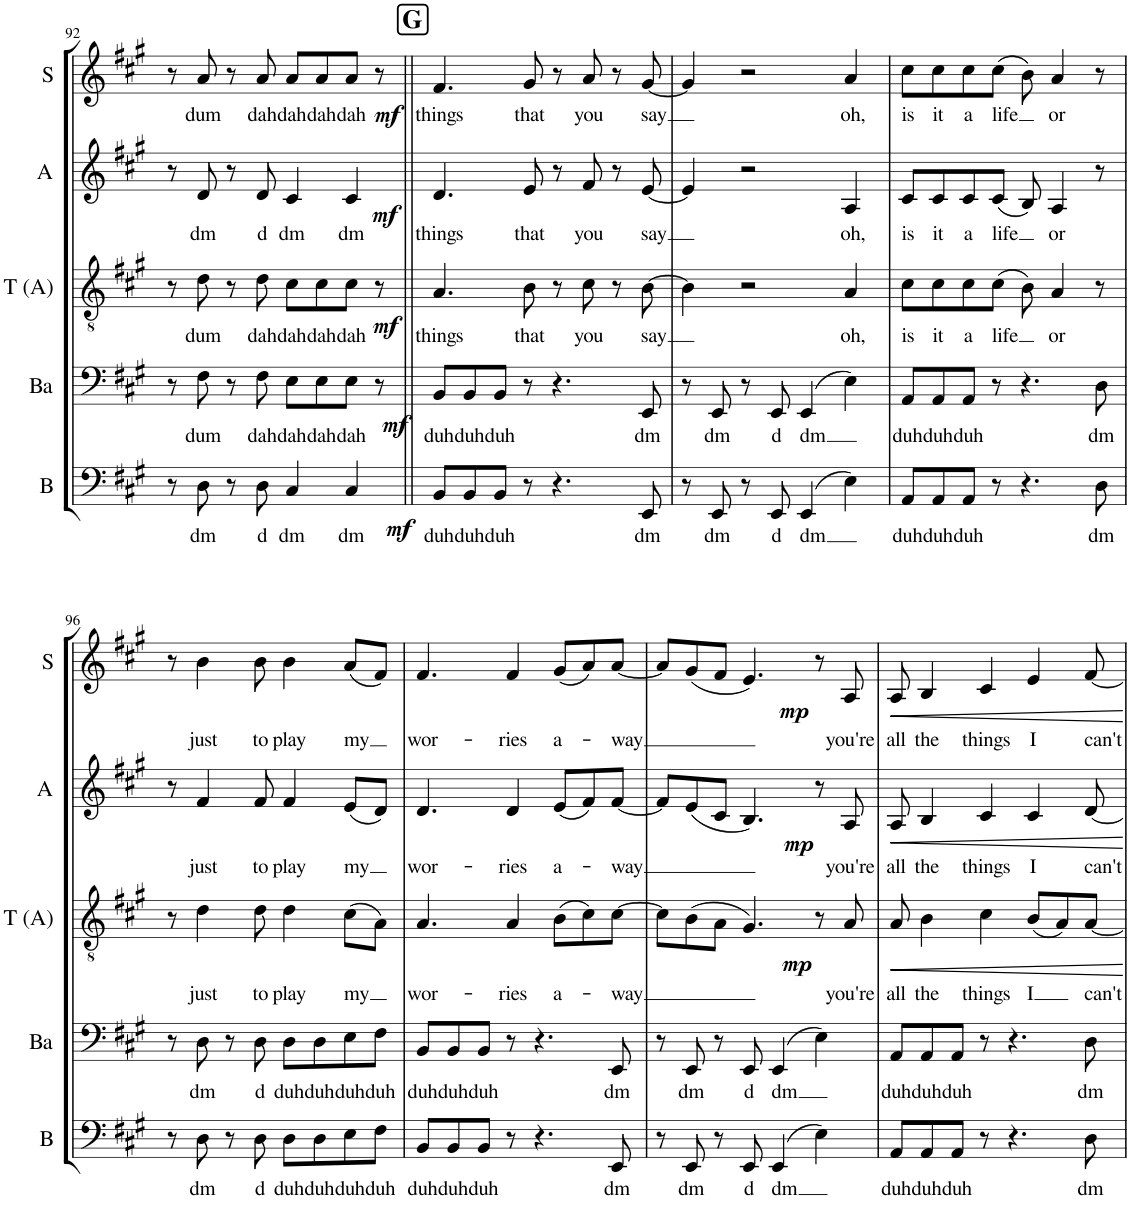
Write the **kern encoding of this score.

**kern	**text	**dynam	**kern	**text	**dynam	**kern	**text	**dynam	**kern	**text	**dynam	**kern	**text	**dynam
*part5	*part5	*part5	*part4	*part4	*part4	*part3	*part3	*part3	*part2	*part2	*part2	*part1	*part1	*part1
*staff5	*staff5	*staff5	*staff4	*staff4	*staff4	*staff3	*staff3	*staff3	*staff2	*staff2	*staff2	*staff1	*staff1	*staff1
*I"Bas	*	*	*I"Bariton	*	*	*I"Tenor (Alt)	*	*	*I"Alt	*	*	*I"Sopraan	*	*
*I'B	*	*	*I'Ba	*	*	*I'T (A)	*	*	*I'A	*	*	*I'S	*	*
!!LO:PB:g=z
*clefF4	*	*	*clefF4	*	*	*clefGv2	*	*	*clefG2	*	*	*clefG2	*	*
*k[f#c#g#]	*	*	*k[f#c#g#]	*	*	*k[f#c#g#]	*	*	*k[f#c#g#]	*	*	*k[f#c#g#]	*	*
*M4/4	*	*	*M4/4	*	*	*M4/4	*	*	*M4/4	*	*	*M4/4	*	*
=92	=92	=92	=92	=92	=92	=92	=92	=92	=92	=92	=92	=92	=92	=92
8r	.	.	8r	.	.	8r	.	.	8r	.	.	8r	.	.
!	!LO:LY:b	!	!	!LO:LY:b	!	!	!LO:LY:b	!	!	!LO:LY:b	!	!	!LO:LY:b	!
8D\	dm	.	8F#\	dum	.	8d\	dum	.	8d/	dm	.	8a/	dum	.
8r	.	.	8r	.	.	8r	.	.	8r	.	.	8r	.	.
!	!LO:LY:b	!	!	!LO:LY:b	!	!	!LO:LY:b	!	!	!LO:LY:b	!	!	!LO:LY:b	!
8D\	d	.	8F#\	dah	.	8d\	dah	.	8d/	d	.	8a/	dah	.
!	!LO:LY:b	!	!	!LO:LY:b	!	!	!LO:LY:b	!	!	!LO:LY:b	!	!	!LO:LY:b	!
4C#/	dm	.	8E\L	dah	.	8c#\L	dah	.	4c#/	dm	.	8a/L	dah	.
!	!	!	!	!LO:LY:b	!	!	!LO:LY:b	!	!	!	!	!	!LO:LY:b	!
.	.	.	8E\	dah	.	8c#\	dah	.	.	.	.	8a/	dah	.
!	!LO:LY:b	!LO:DY:b	!	!LO:LY:b	!	!	!LO:LY:b	!	!	!LO:LY:b	!LO:DY:b	!	!LO:LY:b	!
4C#/	dm	mf	8E\J	dah	.	8c#\J	dah	.	4c#/	dm	mf	8a/J	dah	.
!	!	!	!	!	!LO:DY:b	!	!	!LO:DY:b	!	!	!	!	!	!LO:DY:b
.	.	.	8r	.	mf	8r	.	mf	.	.	.	8r	.	mf
!!LO:REH:place=s1:a:B:cj:fs=14:t=G
=93||	=93||	=93||	=93||	=93||	=93||	=93||	=93||	=93||	=93||	=93||	=93||	=93||	=93||	=93||
!	!LO:LY:b	!	!	!LO:LY:b	!	!	!LO:LY:b	!	!	!LO:LY:b	!	!	!LO:LY:b	!
8BB/L	duh	.	8BB/L	duh	.	4.A/	things	.	4.d/	things	.	4.f#/	things	.
!	!LO:LY:b	!	!	!LO:LY:b	!	!	!	!	!	!	!	!	!	!
8BB/	duh	.	8BB/	duh	.	.	.	.	.	.	.	.	.	.
!	!LO:LY:b	!	!	!LO:LY:b	!	!	!	!	!	!	!	!	!	!
8BB/J	duh	.	8BB/J	duh	.	.	.	.	.	.	.	.	.	.
!	!	!	!	!	!	!	!LO:LY:b	!	!	!LO:LY:b	!	!	!LO:LY:b	!
8r	.	.	8r	.	.	8B\	that	.	8e/	that	.	8g#/	that	.
4.r	.	.	4.r	.	.	8r	.	.	8r	.	.	8r	.	.
!	!	!	!	!	!	!	!LO:LY:b	!	!	!LO:LY:b	!	!	!LO:LY:b	!
.	.	.	.	.	.	8c#\	you	.	8f#/	you	.	8a/	you	.
.	.	.	.	.	.	8r	.	.	8r	.	.	8r	.	.
!	!LO:LY:b	!	!	!LO:LY:b	!	!	!LO:LY:b	!	!	!LO:LY:b	!	!	!LO:LY:b	!
8EE/	dm	.	8EE/	dm	.	[8B\	say	.	[8e/	say	.	[8g#/	say	.
=94	=94	=94	=94	=94	=94	=94	=94	=94	=94	=94	=94	=94	=94	=94
8r	.	.	8r	.	.	4B\]	.	.	4e/]	.	.	4g#/]	.	.
!	!LO:LY:b	!	!	!LO:LY:b	!	!	!	!	!	!	!	!	!	!
8EE/	dm	.	8EE/	dm	.	.	.	.	.	.	.	.	.	.
8r	.	.	8r	.	.	2r	.	.	2r	.	.	2r	.	.
!	!LO:LY:b	!	!	!LO:LY:b	!	!	!	!	!	!	!	!	!	!
8EE/	d	.	8EE/	d	.	.	.	.	.	.	.	.	.	.
!	!LO:LY:b	!	!	!LO:LY:b	!	!	!	!	!	!	!	!	!	!
(4EE/	dm	.	(4EE/	dm	.	.	.	.	.	.	.	.	.	.
!	!	!	!	!	!	!	!LO:LY:b	!	!	!LO:LY:b	!	!	!LO:LY:b	!
4E\)	.	.	4E\)	.	.	4A/	oh,	.	4A/	oh,	.	4a/	oh,	.
=95	=95	=95	=95	=95	=95	=95	=95	=95	=95	=95	=95	=95	=95	=95
!	!LO:LY:b	!	!	!LO:LY:b	!	!	!LO:LY:b	!	!	!LO:LY:b	!	!	!LO:LY:b	!
8AA/L	duh	.	8AA/L	duh	.	8c#\L	is	.	8c#/L	is	.	8cc#\L	is	.
!	!LO:LY:b	!	!	!LO:LY:b	!	!	!LO:LY:b	!	!	!LO:LY:b	!	!	!LO:LY:b	!
8AA/	duh	.	8AA/	duh	.	8c#\	it	.	8c#/	it	.	8cc#\	it	.
!	!LO:LY:b	!	!	!LO:LY:b	!	!	!LO:LY:b	!	!	!LO:LY:b	!	!	!LO:LY:b	!
8AA/J	duh	.	8AA/J	duh	.	8c#\	a	.	8c#/	a	.	8cc#\	a	.
!	!	!	!	!	!	!	!LO:LY:b	!	!	!LO:LY:b	!	!	!LO:LY:b	!
8r	.	.	8r	.	.	(8c#\J	life	.	(8c#/J	life	.	(8cc#\J	life	.
4.r	.	.	4.r	.	.	8B\)	.	.	8B/)	.	.	8b\)	.	.
!	!	!	!	!	!	!	!LO:LY:b	!	!	!LO:LY:b	!	!	!LO:LY:b	!
.	.	.	.	.	.	4A/	or	.	4A/	or	.	4a/	or	.
!	!LO:LY:b	!	!	!LO:LY:b	!	!	!	!	!	!	!	!	!	!
8D\	dm	.	8D\	dm	.	8r	.	.	8r	.	.	8r	.	.
!!LO:LB:g=z
=96	=96	=96	=96	=96	=96	=96	=96	=96	=96	=96	=96	=96	=96	=96
8r	.	.	8r	.	.	8r	.	.	8r	.	.	8r	.	.
!	!LO:LY:b	!	!	!LO:LY:b	!	!	!LO:LY:b	!	!	!LO:LY:b	!	!	!LO:LY:b	!
8D\	dm	.	8D\	dm	.	4d\	just	.	4f#/	just	.	4b\	just	.
8r	.	.	8r	.	.	.	.	.	.	.	.	.	.	.
!	!LO:LY:b	!	!	!LO:LY:b	!	!	!LO:LY:b	!	!	!LO:LY:b	!	!	!LO:LY:b	!
8D\	d	.	8D\	d	.	8d\	to	.	8f#/	to	.	8b\	to	.
!	!LO:LY:b	!	!	!LO:LY:b	!	!	!LO:LY:b	!	!	!LO:LY:b	!	!	!LO:LY:b	!
8D\L	duh	.	8D\L	duh	.	4d\	play	.	4f#/	play	.	4b\	play	.
!	!LO:LY:b	!	!	!LO:LY:b	!	!	!	!	!	!	!	!	!	!
8D\	duh	.	8D\	duh	.	.	.	.	.	.	.	.	.	.
!	!LO:LY:b	!	!	!LO:LY:b	!	!	!LO:LY:b	!	!	!LO:LY:b	!	!	!LO:LY:b	!
8E\	duh	.	8E\	duh	.	(8c#\L	my	.	(8e/L	my	.	(8a/L	my	.
!	!LO:LY:b	!	!	!LO:LY:b	!	!	!	!	!	!	!	!	!	!
8F#\J	duh	.	8F#\J	duh	.	8A\J)	.	.	8d/J)	.	.	8f#/J)	.	.
=97	=97	=97	=97	=97	=97	=97	=97	=97	=97	=97	=97	=97	=97	=97
!	!LO:LY:b	!	!	!LO:LY:b	!	!	!LO:LY:b	!	!	!LO:LY:b	!	!	!LO:LY:b	!
8BB/L	duh	.	8BB/L	duh	.	4.A/	wor-	.	4.d/	wor-	.	4.f#/	wor-	.
!	!LO:LY:b	!	!	!LO:LY:b	!	!	!	!	!	!	!	!	!	!
8BB/	duh	.	8BB/	duh	.	.	.	.	.	.	.	.	.	.
!	!LO:LY:b	!	!	!LO:LY:b	!	!	!	!	!	!	!	!	!	!
8BB/J	duh	.	8BB/J	duh	.	.	.	.	.	.	.	.	.	.
!	!	!	!	!	!	!	!LO:LY:b	!	!	!LO:LY:b	!	!	!LO:LY:b	!
8r	.	.	8r	.	.	4A/	-ries	.	4d/	-ries	.	4f#/	-ries	.
4.r	.	.	4.r	.	.	.	.	.	.	.	.	.	.	.
!	!	!	!	!	!	!	!LO:LY:b	!	!	!LO:LY:b	!	!	!LO:LY:b	!
.	.	.	.	.	.	(8B\L	a-	.	(8e/L	a-	.	(8g#/L	a-	.
.	.	.	.	.	.	8c#\)	.	.	8f#/)	.	.	8a/)	.	.
!	!LO:LY:b	!	!	!LO:LY:b	!	!	!LO:LY:b	!	!	!LO:LY:b	!	!	!LO:LY:b	!
8EE/	dm	.	8EE/	dm	.	[8c#\J	-way	.	[8f#/J	-way	.	[8a/J	-way	.
=98	=98	=98	=98	=98	=98	=98	=98	=98	=98	=98	=98	=98	=98	=98
8r	.	.	8r	.	.	8c#\L]	.	.	8f#/L]	.	.	8a/L]	.	.
!	!LO:LY:b	!	!	!LO:LY:b	!	!	!	!	!	!	!	!	!	!
8EE/	dm	.	8EE/	dm	.	(8B\	.	.	(8e/	.	.	(8g#/	.	.
8r	.	.	8r	.	.	8A\J	.	.	8c#/J	.	.	8f#/J	.	.
!	!LO:LY:b	!	!	!LO:LY:b	!	!	!	!	!	!	!	!	!	!
8EE/	d	.	8EE/	d	.	4.G#/)	.	.	4.B/)	.	.	4.e/)	.	.
!	!LO:LY:b	!	!	!LO:LY:b	!	!	!	!	!	!	!	!	!	!
(4EE/	dm	.	(4EE/	dm	.	.	.	.	.	.	.	.	.	.
!	!	!	!	!	!	!	!	!LO:DY:b	!	!	!LO:DY:b	!	!	!LO:DY:b
4E\)	.	.	4E\)	.	.	8r	.	mp	8r	.	mp	8r	.	mp
!	!	!	!	!	!	!	!LO:LY:b	!	!	!LO:LY:b	!	!	!LO:LY:b	!
.	.	.	.	.	.	8A/	you're	.	8A/	you're	.	8A/	you're	.
=99	=99	=99	=99	=99	=99	=99	=99	=99	=99	=99	=99	=99	=99	=99
!	!LO:LY:b	!	!	!LO:LY:b	!	!	!LO:LY:b	!	!	!LO:LY:b	!	!	!LO:LY:b	!
8AA/L	duh	.	8AA/L	duh	.	8A/	all	.	8A/	all	.	8A/	all	.
!	!LO:LY:b	!	!	!LO:LY:b	!	!	!LO:LY:b	!	!	!LO:LY:b	!	!	!LO:LY:b	!
8AA/	duh	.	8AA/	duh	.	4B\	the	.	4B/	the	.	4B/	the	.
!	!LO:LY:b	!	!	!LO:LY:b	!	!	!	!	!	!	!	!	!	!
8AA/J	duh	.	8AA/J	duh	.	.	.	.	.	.	.	.	.	.
!	!	!	!	!	!	!	!LO:LY:b	!	!	!LO:LY:b	!	!	!LO:LY:b	!
8r	.	.	8r	.	.	4c#\	things	.	4c#/	things	.	4c#/	things	.
4.r	.	.	4.r	.	.	.	.	.	.	.	.	.	.	.
!	!	!	!	!	!	!	!LO:LY:b	!	!	!LO:LY:b	!	!	!LO:LY:b	!
.	.	.	.	.	.	(8B/L	I	.	4c#/	I	.	4e/	I	.
.	.	.	.	.	.	8A/)	.	.	.	.	.	.	.	.
!	!LO:LY:b	!	!	!LO:LY:b	!	!	!LO:LY:b	!	!	!LO:LY:b	!	!	!LO:LY:b	!
8D\	dm	.	8D\	dm	.	[8A/J	can't	.	[8d/	can't	.	[8f#/	can't	.
=	=	=	=	=	=	=	=	=	=	=	=	=	=	=
*-	*-	*-	*-	*-	*-	*-	*-	*-	*-	*-	*-	*-	*-	*-
